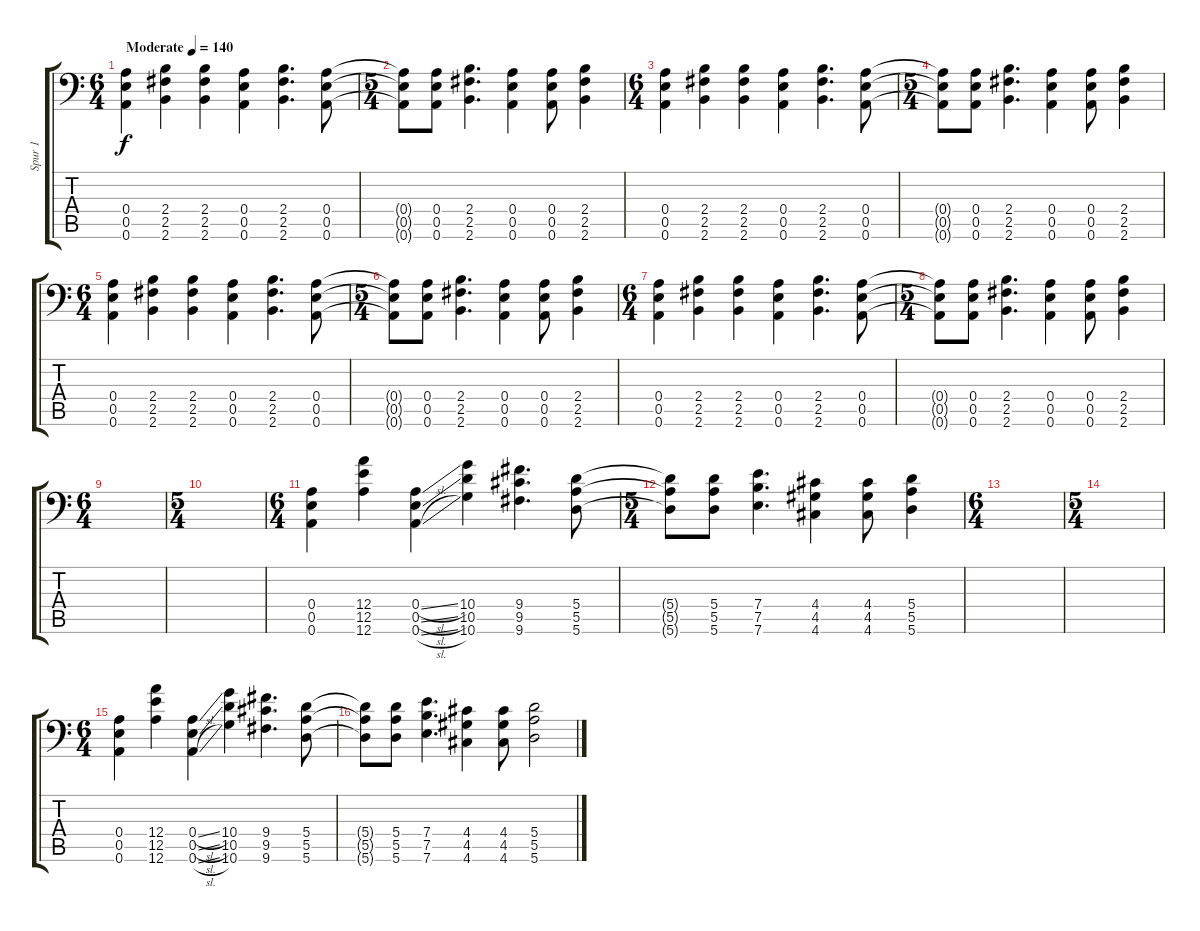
\track ("Spur 1" "Spur 1") {instrument distortionguitar}
\staff {score tabs}
\tuning (B3 Gb3 D3 A2 E2 A1) {hide}
\ts (6 4)
\tempo (140 "Moderate")
\clef f4
\ks c
(0.4 0.5 0.6).4{dy f instrument distortionguitar} (2.4 2.5 2.6).4 (2.4 2.5 2.6).4 (0.4 0.5 0.6).4 (2.4 2.5 2.6).4{d} (0.4 0.5 0.6).8 |
\ts (5 4)
(0.4{t} 0.5{t} 0.6{t}).8 (0.4 0.5 0.6).8 (2.4 2.5 2.6).4{d} (0.4 0.5 0.6).4 (0.4 0.5 0.6).8 (2.4 2.5 2.6).4 |
\ts (6 4)
(0.4 0.5 0.6).4 (2.4 2.5 2.6).4 (2.4 2.5 2.6).4 (0.4 0.5 0.6).4 (2.4 2.5 2.6).4{d} (0.4 0.5 0.6).8 |
\ts (5 4)
(0.4{t} 0.5{t} 0.6{t}).8 (0.4 0.5 0.6).8 (2.4 2.5 2.6).4{d} (0.4 0.5 0.6).4 (0.4 0.5 0.6).8 (2.4 2.5 2.6).4 |
\ts (6 4)
(0.4 0.5 0.6).4 (2.4 2.5 2.6).4 (2.4 2.5 2.6).4 (0.4 0.5 0.6).4 (2.4 2.5 2.6).4{d} (0.4 0.5 0.6).8 |
\ts (5 4)
(0.4{t} 0.5{t} 0.6{t}).8 (0.4 0.5 0.6).8 (2.4 2.5 2.6).4{d} (0.4 0.5 0.6).4 (0.4 0.5 0.6).8 (2.4 2.5 2.6).4 |
\ts (6 4)
(0.4 0.5 0.6).4 (2.4 2.5 2.6).4 (2.4 2.5 2.6).4 (0.4 0.5 0.6).4 (2.4 2.5 2.6).4{d} (0.4 0.5 0.6).8 |
\ts (5 4)
(0.4{t} 0.5{t} 0.6{t}).8 (0.4 0.5 0.6).8 (2.4 2.5 2.6).4{d} (0.4 0.5 0.6).4 (0.4 0.5 0.6).8 (2.4 2.5 2.6).4 |
\ts (6 4)
|
\ts (5 4)
|
\ts (6 4)
(0.4 0.5 0.6).4 (12.4 12.5 12.6).4 (0.4{sl} 0.5{sl} 0.6{sl}).4 (10.4 10.5 10.6).4 (9.4 9.5 9.6).4{d} (5.4 5.5 5.6).8 |
\ts (5 4)
(5.4{t} 5.5{t} 5.6{t}).8 (5.4 5.5 5.6).8 (7.4 7.5 7.6).4{d} (4.4 4.5 4.6).4 (4.4 4.5 4.6).8 (5.4 5.5 5.6).4 |
\ts (6 4)
|
\ts (5 4)
|
\ts (6 4)
(0.4 0.5 0.6).4 (12.4 12.5 12.6).4 (0.4{sl} 0.5{sl} 0.6{sl}).4 (10.4 10.5 10.6).4 (9.4 9.5 9.6).4{d} (5.4 5.5 5.6).8 |
(5.4{t} 5.5{t} 5.6{t}).8 (5.4 5.5 5.6).8 (7.4 7.5 7.6).4{d} (4.4 4.5 4.6).4 (4.4 4.5 4.6).8 (5.4 5.5 5.6).2
